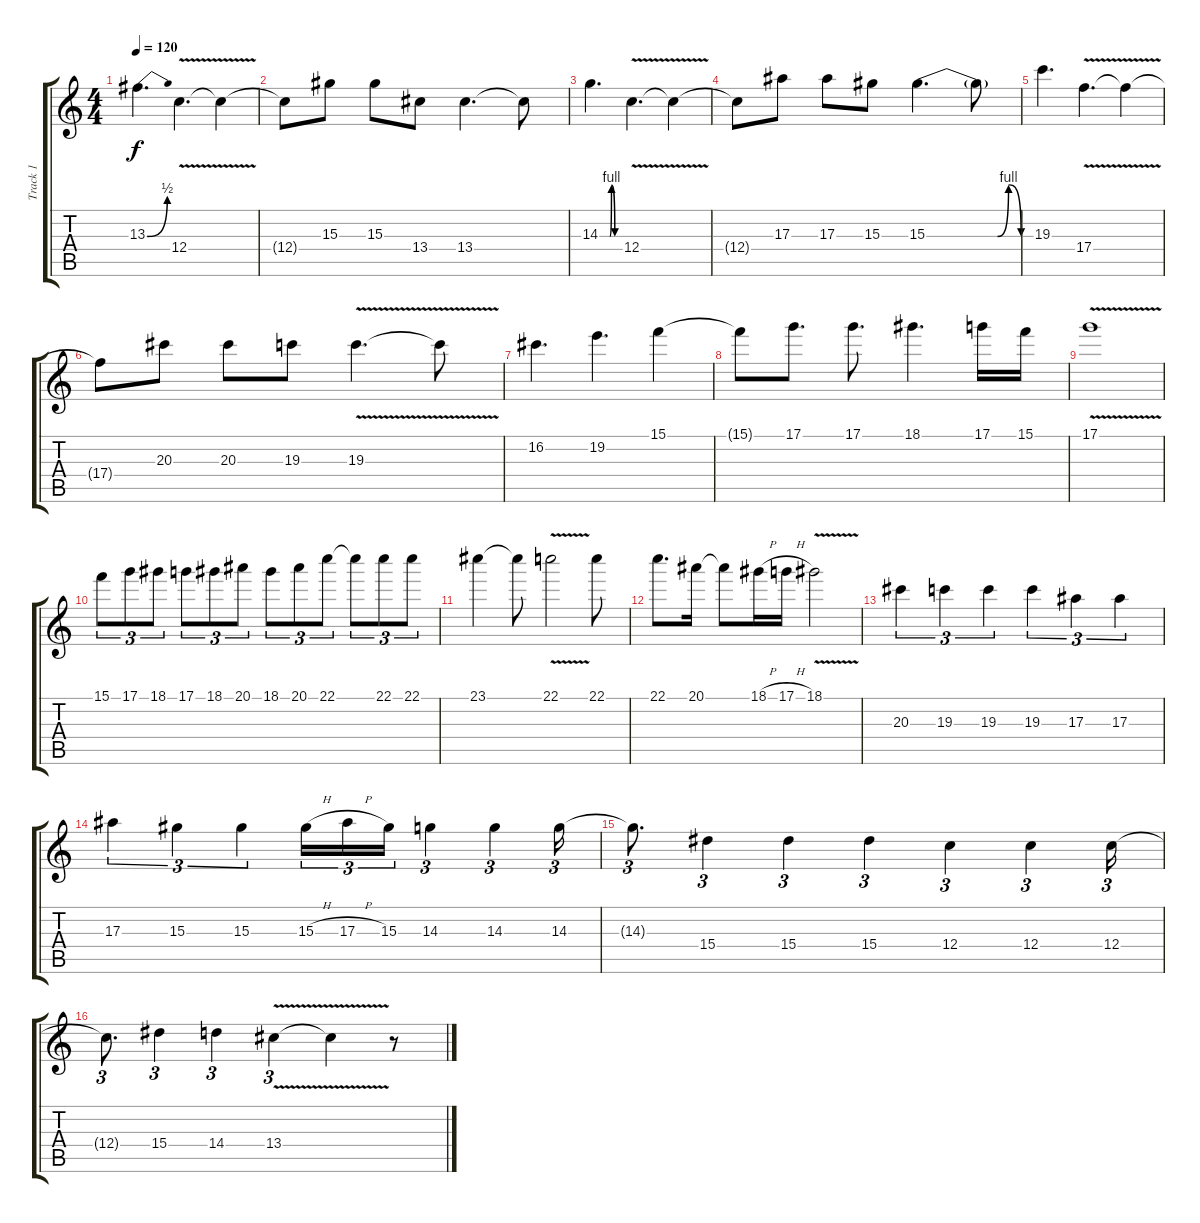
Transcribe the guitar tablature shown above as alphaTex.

\track ("Track 1" "Track 1") {instrument distortionguitar}
\staff {score tabs}
\tuning (D4 A3 F3 C3 G2 C2) {hide}
\ts (4 4)
\tempo 120
\clef g2
\ks c
13.3{be (bend 0 0 60 2)}.4{d dy f} 12.4{v}.4{d} 12.4{t}.4 |
12.4{t}.8 15.3.8 15.3.8 13.4.8 13.4.4{d} 13.4{t}.8 |
14.3{be (custom 0 0 30 0 35 4 45 0 55 0 60 0)}.4{d} 12.4{v}.4{d} 12.4{t}.4 |
12.4{t}.8 17.3.8 17.3.8 15.3.8 15.3{be (custom 0 0 45 0 52 4 60 0)}.4{d} 15.3{t}.8 |
19.3.4{d} 17.4{v}.4{d} 17.4{t}.4 |
17.4{t}.8 20.3.8 20.3.8 19.3.8 19.3{v}.4{d} 19.3{t}.8 |
16.2.4{d} 19.2.4{d} 15.1.4 |
15.1{t}.8 17.1.8{d} 17.1.8{d} 18.1.4{d} 17.1.16 15.1.16 |
17.1{v}.1 |
15.1.8{tu (3 2)} 17.1.8{tu (3 2)} 18.1.8{tu (3 2)} 17.1.8{tu (3 2)} 18.1.8{tu (3 2)} 20.1.8{tu (3 2)} 18.1.8{tu (3 2)} 20.1.8{tu (3 2)} 22.1.8{tu (3 2)} 22.1{t}.8{tu (3 2)} 22.1.8{tu (3 2)} 22.1.8{tu (3 2)} |
23.1.4 23.1{t}.8 22.1{v}.2 22.1.8 |
22.1.8{d} 20.1.16 20.1{t}.8 18.1{h}.16 17.1{h}.16 18.1{v}.2 |
20.3.4{tu (3 2)} 19.3.4{tu (3 2)} 19.3.4{tu (3 2)} 19.3.4{tu (3 2)} 17.3.4{tu (3 2)} 17.3.4{tu (3 2)} |
17.3.4{tu (3 2)} 15.3.4{tu (3 2)} 15.3.4{tu (3 2)} 15.3{h}.16{tu (3 2)} 17.3{h}.16{tu (3 2)} 15.3.16{tu (3 2)} 14.3.4{tu (3 2)} 14.3.4{tu (3 2)} 14.3.16{tu (3 2)} |
14.3{t}.8{d tu (3 2)} 15.4.4{tu (3 2)} 15.4.4{tu (3 2)} 15.4.4{tu (3 2)} 12.4.4{tu (3 2)} 12.4.4{tu (3 2)} 12.4.16{tu (3 2)} |
12.4{t}.8{d tu (3 2)} 15.4.4{tu (3 2)} 14.4.4{tu (3 2)} 13.4{v}.4{tu (3 2)} 13.4{t}.4 r.8
